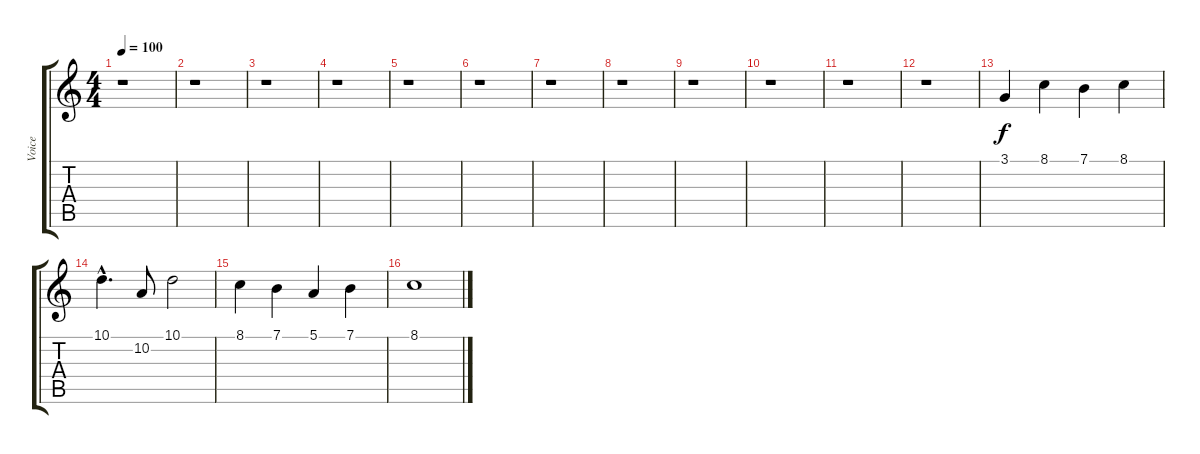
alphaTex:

\track ("Voice" "Voice") {instrument tangoaccordion}
\staff {score tabs}
\tuning (E4 B3 G3 D3 A2 E2) {hide}
\ts (4 4)
\tempo 100
\clef g2
\ks c
r.1{dy f} |
r.1 |
r.1 |
r.1 |
r.1 |
r.1 |
r.1 |
r.1 |
r.1 |
r.1 |
r.1 |
r.1 |
3.1.4 8.1.4 7.1.4 8.1.4 |
10.1{hac}.4{d} 10.2.8 10.1.2 |
8.1.4 7.1.4 5.1.4 7.1.4 |
8.1.1
